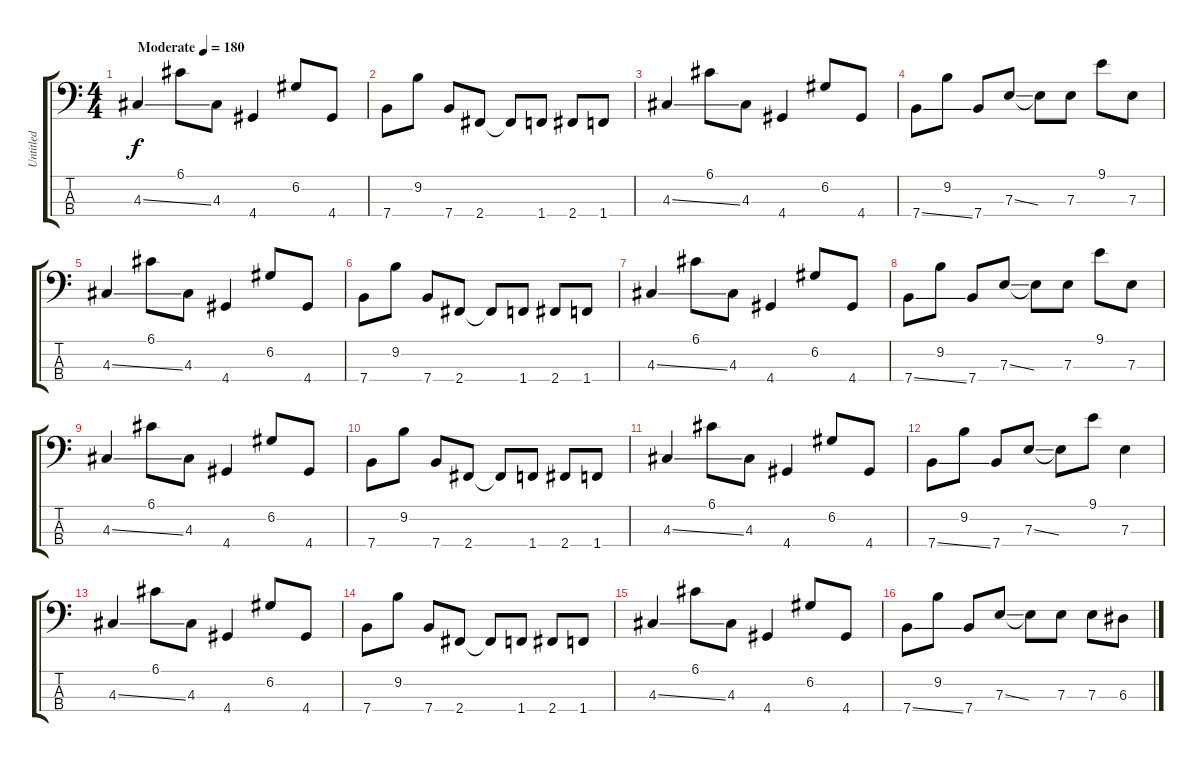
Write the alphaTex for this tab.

\track ("Untitled" "Untitled") {instrument electricbassfinger}
\staff {score tabs}
\tuning (G2 D2 A1 E1) {hide}
\ts (4 4)
\tempo (180 "Moderate")
\clef f4
\ks c
4.3{ss}.4{dy f instrument electricbassfinger} 6.1.8 4.3.8 4.4.4 6.2.8 4.4.8 |
7.4.8 9.2.8 7.4.8 2.4.8 2.4{t}.8 1.4.8 2.4.8 1.4.8 |
4.3{ss}.4 6.1.8 4.3.8 4.4.4 6.2.8 4.4.8 |
7.4{ss}.8 9.2.8 7.4.8 7.3{ss}.8 7.3{t}.8 7.3.8 9.1.8 7.3.8 |
4.3{ss}.4 6.1.8 4.3.8 4.4.4 6.2.8 4.4.8 |
7.4.8 9.2.8 7.4.8 2.4.8 2.4{t}.8 1.4.8 2.4.8 1.4.8 |
4.3{ss}.4 6.1.8 4.3.8 4.4.4 6.2.8 4.4.8 |
7.4{ss}.8 9.2.8 7.4.8 7.3{ss}.8 7.3{t}.8 7.3.8 9.1.8 7.3.8 |
4.3{ss}.4 6.1.8 4.3.8 4.4.4 6.2.8 4.4.8 |
7.4.8 9.2.8 7.4.8 2.4.8 2.4{t}.8 1.4.8 2.4.8 1.4.8 |
4.3{ss}.4 6.1.8 4.3.8 4.4.4 6.2.8 4.4.8 |
7.4{ss}.8 9.2.8 7.4.8 7.3{ss}.8 7.3{t}.8 9.1.8 7.3.4 |
4.3{ss}.4 6.1.8 4.3.8 4.4.4 6.2.8 4.4.8 |
7.4.8 9.2.8 7.4.8 2.4.8 2.4{t}.8 1.4.8 2.4.8 1.4.8 |
4.3{ss}.4 6.1.8 4.3.8 4.4.4 6.2.8 4.4.8 |
7.4{ss}.8 9.2.8 7.4.8 7.3{ss}.8 7.3{t}.8 7.3.8 7.3.8 6.3.8
